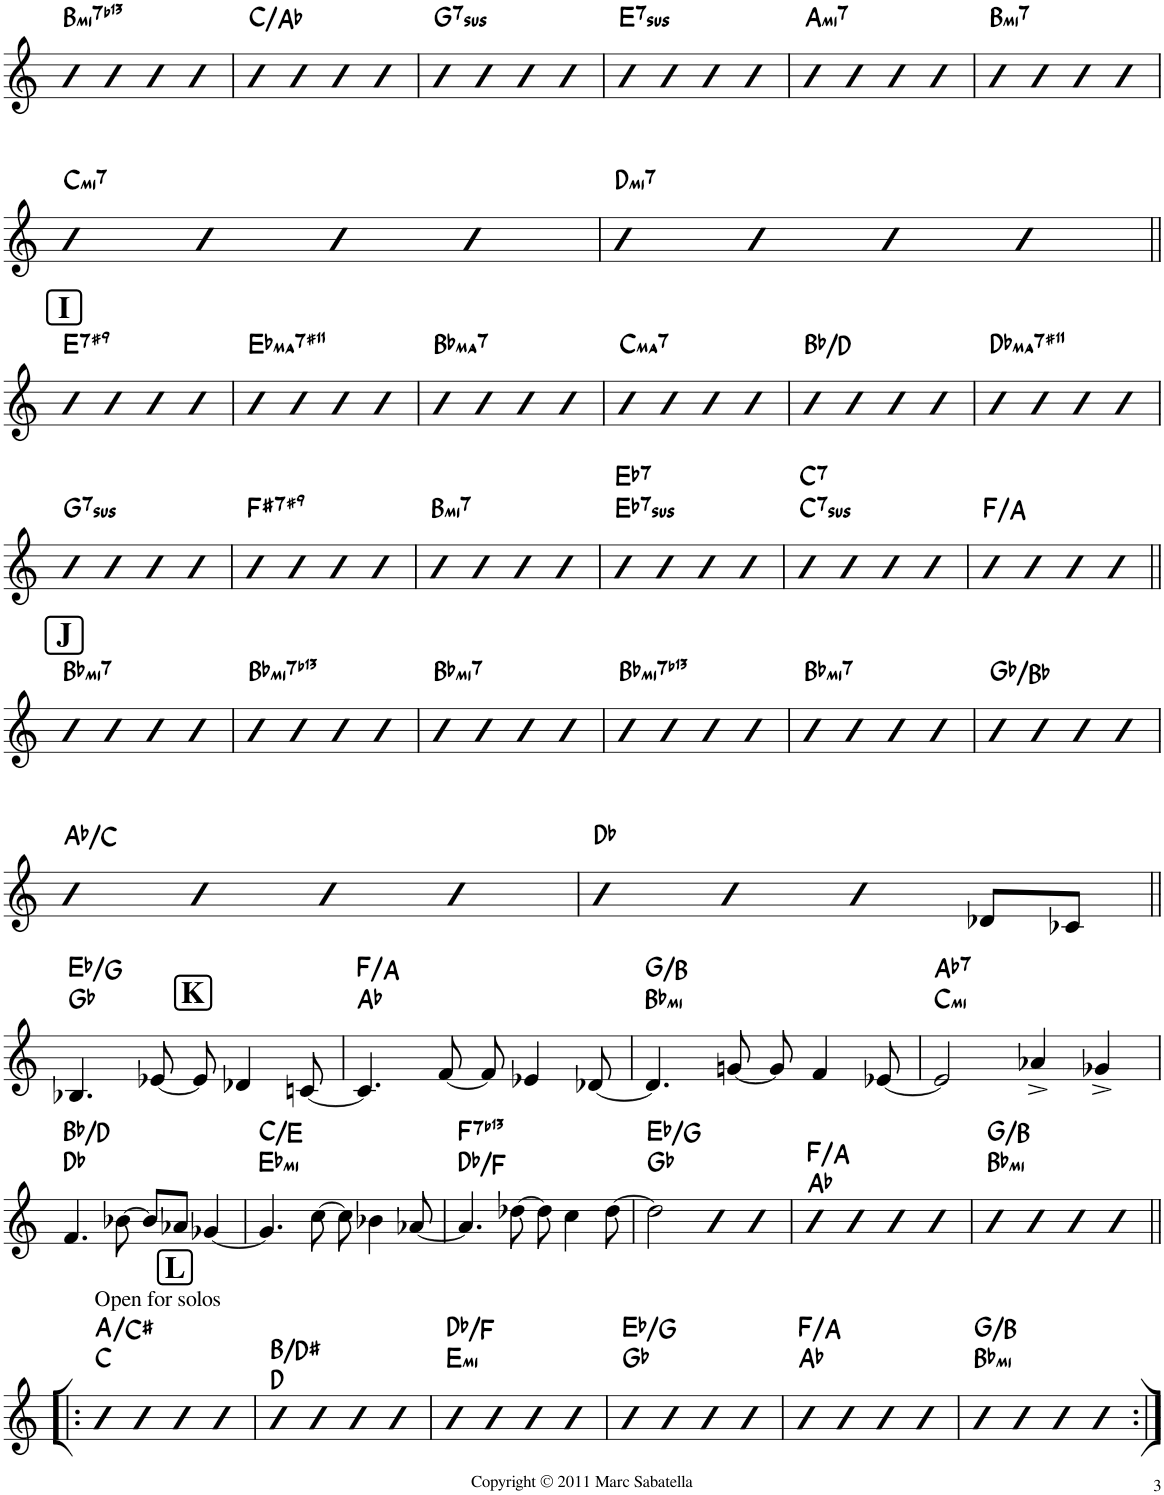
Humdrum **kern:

**kern	**harte
*part1	*part1
*staff1	*
*I"Piano	*
*I'Pno	*
!!LO:PB:g=z
*clefG2	*
*k[]	*
*M4/4	*
=72	=72
!	!LO:H:kt=mi7
4b	B:min7(b13)
4b	.
4b	.
4b	.
=73	=73
4b	C:maj/b6
4b	.
4b	.
4b	.
=74	=74
!	!LO:H:kt=7sus
4b	G:sus4(7)
4b	.
4b	.
4b	.
=75	=75
!	!LO:H:kt=7sus
4b	E:sus4(7)
4b	.
4b	.
4b	.
=76	=76
!	!LO:H:kt=mi7
4b	A:min7
4b	.
4b	.
4b	.
=77	=77
!	!LO:H:kt=mi7
4b	B:min7
4b	.
4b	.
4b	.
!!LO:LB:g=z
=78	=78
!	!LO:H:kt=mi7
4b	C:min7
4b	.
4b	.
4b	.
=79	=79
!	!LO:H:kt=mi7
4b	D:min7
4b	.
4b	.
4b	.
!!LO:LB:g=z
=80||	=80||
!LO:TX:a:B:t=I	!LO:H:kt=7
4b	E:7(#9)
4b	.
4b	.
4b	.
=81	=81
!	!LO:H:kt=ma7
4b	Eb:maj7(#11)
4b	.
4b	.
4b	.
=82	=82
!	!LO:H:kt=ma7
4b	Bb:maj7
4b	.
4b	.
4b	.
=83	=83
!	!LO:H:kt=ma7
4b	C:maj7
4b	.
4b	.
4b	.
=84	=84
4b	Bb:maj/3
4b	.
4b	.
4b	.
=85	=85
!	!LO:H:kt=ma7
4b	Db:maj7(#11)
4b	.
4b	.
4b	.
!!LO:LB:g=z
=86	=86
!	!LO:H:kt=7sus
4b	G:sus4(7)
4b	.
4b	.
4b	.
=87	=87
!	!LO:H:kt=7
4b	F#:7(#9)
4b	.
4b	.
4b	.
=88	=88
!	!LO:H:kt=mi7
4b	B:min7
4b	.
4b	.
4b	.
=89	=89
!	!LO:H:n=1:kt=7sus
!	!LO:H:n=2:kt=7
4b	Eb:sus4(7) Eb:7
4b	.
4b	.
4b	.
=90	=90
!	!LO:H:n=1:kt=7sus
!	!LO:H:n=2:kt=7
4b	C:sus4(7) C:7
4b	.
4b	.
4b	.
=91	=91
4b	F:maj/3
4b	.
4b	.
4b	.
!!LO:LB:g=z
=92||	=92||
!LO:TX:a:B:t=J	!LO:H:kt=mi7
4b	Bb:min7
4b	.
4b	.
4b	.
=93	=93
!	!LO:H:kt=mi7
4b	Bb:min7(b13)
4b	.
4b	.
4b	.
=94	=94
!	!LO:H:kt=mi7
4b	Bb:min7
4b	.
4b	.
4b	.
=95	=95
!	!LO:H:kt=mi7
4b	Bb:min7(b13)
4b	.
4b	.
4b	.
=96	=96
!	!LO:H:kt=mi7
4b	Bb:min7
4b	.
4b	.
4b	.
=97	=97
4b	Gb:maj/3
4b	.
4b	.
4b	.
!!LO:LB:g=z
=98	=98
4b	Ab:maj/3
4b	.
4b	.
4b	.
=99	=99
4b	Db:maj
4b	.
4b	.
8d-X/L	.
8c-X/J	.
!!LO:LB:g=z
=100||	=100||
4.B-X/	Gb:maj Eb:maj/3
[8e-X/	.
!LO:TX:a:B:t=K	!
8e-/]	.
4d-X/	.
[8cn/	.
=101	=101
4.c/]	Ab:maj F:maj/3
[8f/	.
8f/]	.
4e-X/	.
[8d-X/	.
=102	=102
!	!LO:H:n=1:kt=mi
4.d-/]	Bb:min G:maj/3
[8gn/	.
8g/]	.
4f/	.
[8e-X/	.
=103	=103
!	!LO:H:n=1:kt=mi
!	!LO:H:n=2:kt=7
2e-/]	C:min Ab:7
4a-X^/	.
4g-X^/	.
!!LO:LB:g=z
=104	=104
4.f/	Db:maj Bb:maj/3
[8b-X\	.
8b-/L]	.
8a-X/J	.
[4g-X/	.
=105	=105
!	!LO:H:n=1:kt=mi
4.g-/]	Eb:min C:maj/3
[8cc\	.
8cc\]	.
4b-X\	.
[8a-X/	.
=106	=106
!	!LO:H:n=2:kt=7
4.a-/]	Db:maj/3 F:7(b13)
[8dd-X\	.
8dd-\]	.
4cc\	.
[8dd-\	.
=107	=107
2dd-\]	Gb:maj Eb:maj/3
4b	.
4b	.
=108	=108
4b	Ab:maj F:maj/3
4b	.
4b	.
4b	.
=109	=109
!	!LO:H:n=1:kt=mi
4b	Bb:min G:maj/3
4b	.
4b	.
4b	.
!!LO:LB:g=z
=110!|:	=110!|:
!LO:TX:a:t=Open for solos	!
4b	C:maj A:maj/3
4b	.
!LO:TX:a:B:t=L	!
4b	.
4b	.
=111	=111
4b	D:maj B:maj/3
4b	.
4b	.
4b	.
=112	=112
!	!LO:H:n=1:kt=mi
4b	E:min Db:maj/3
4b	.
4b	.
4b	.
=113	=113
4b	Gb:maj Eb:maj/3
4b	.
4b	.
4b	.
=114	=114
4b	Ab:maj F:maj/3
4b	.
4b	.
4b	.
=115	=115
!	!LO:H:n=1:kt=mi
4b	Bb:min G:maj/3
4b	.
4b	.
4b	.
=:|!	=:|!
*-	*-
